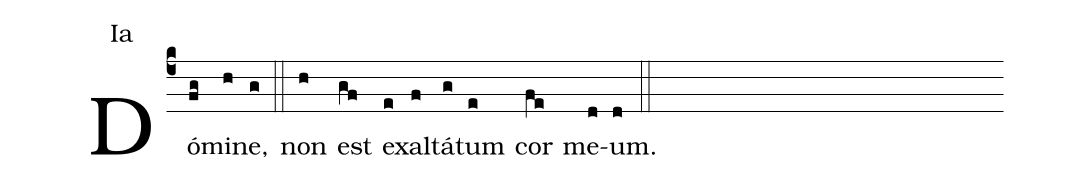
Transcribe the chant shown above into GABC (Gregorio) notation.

annotation: Ia;
%%
(c4) Dó(fg)mi(h)ne,(g) (::) non(h) est(gf) ex(e)al(f)tá(g)tum(e) cor(fe) me(d)um.(d) (::)
